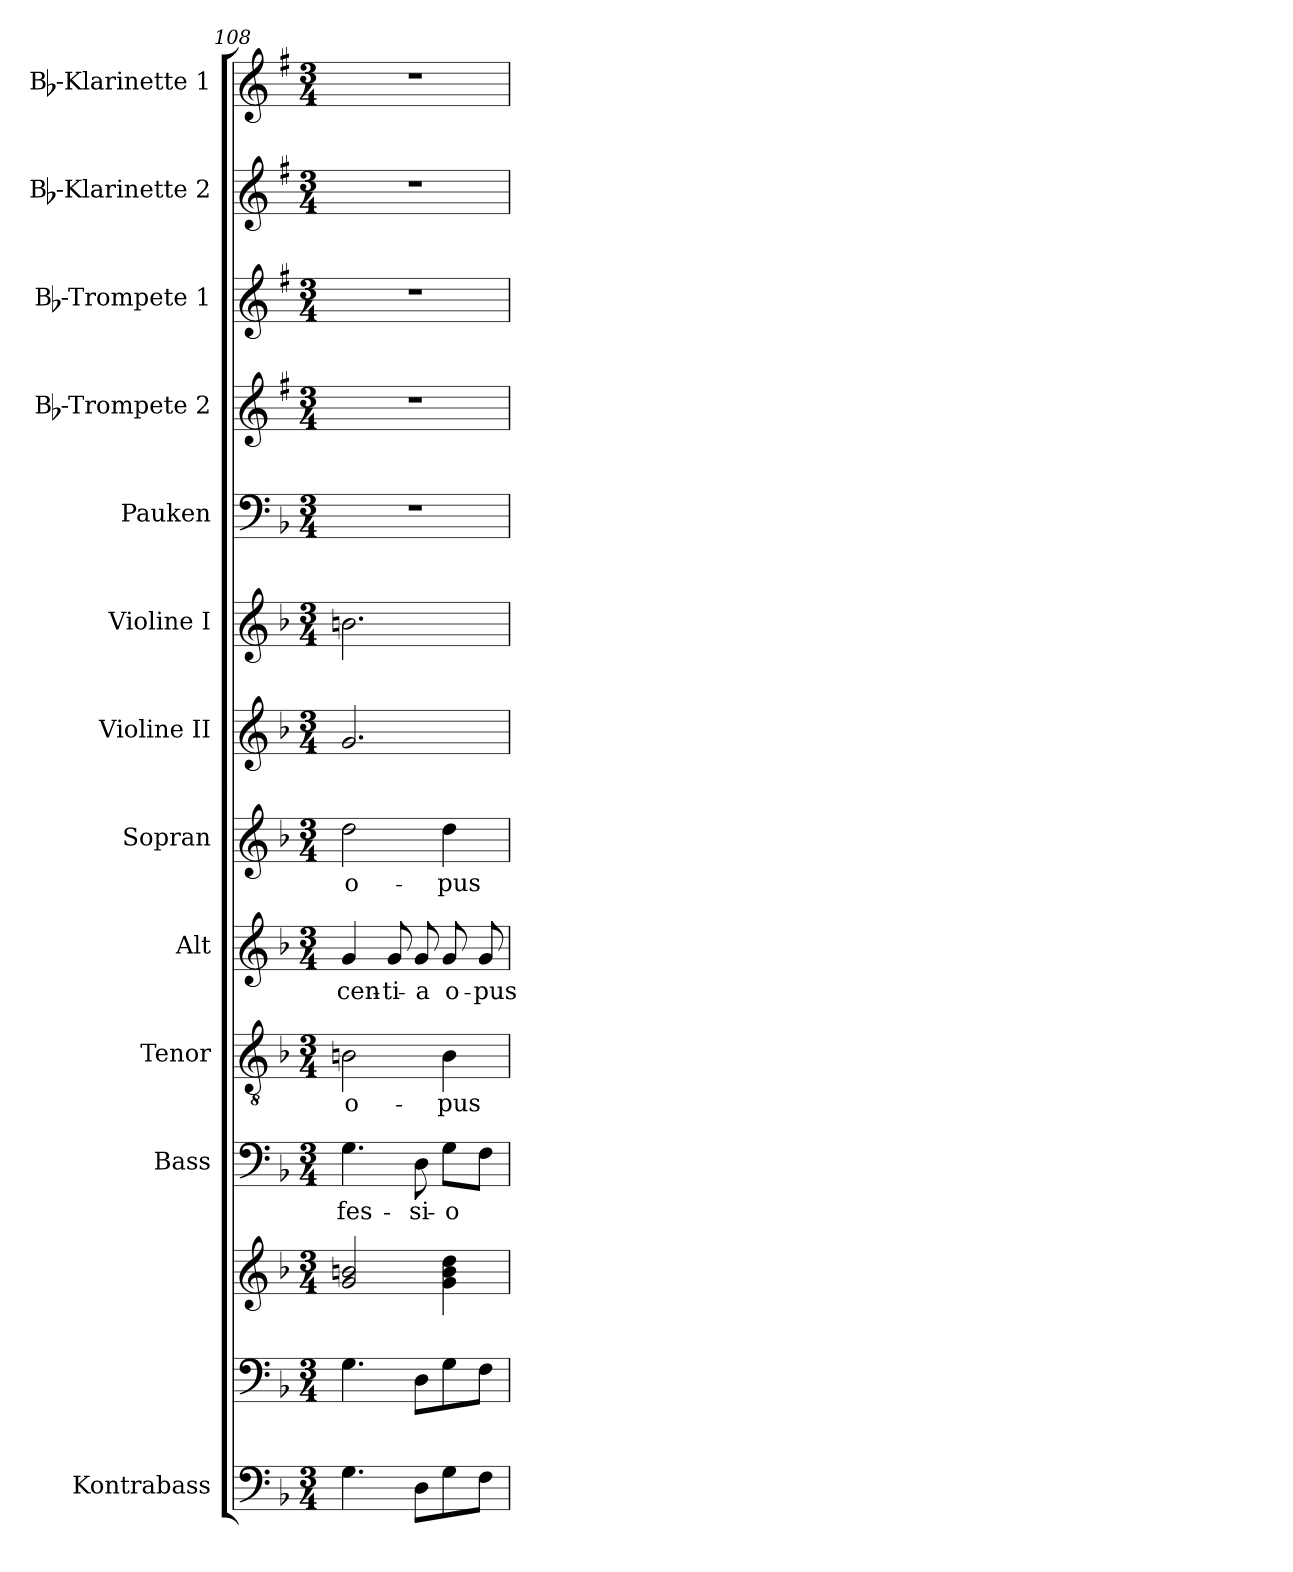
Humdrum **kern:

**kern	**kern	**kern	**kern	**text	**kern	**text	**kern	**text	**kern	**text	**kern	**kern	**kern	**kern	**kern	**kern	**kern
*part13	*part12	*part12	*part11	*part11	*part10	*part10	*part9	*part9	*part8	*part8	*part7	*part6	*part5	*part4	*part3	*part2	*part1
*staff14	*staff13	*staff12	*staff11	*staff11	*staff10	*staff10	*staff9	*staff9	*staff8	*staff8	*staff7	*staff6	*staff5	*staff4	*staff3	*staff2	*staff1
*I"Kontrabass	*	*	*I"Bass	*	*I"Tenor	*	*I"Alt	*	*I"Sopran	*	*I"Violine II	*I"Violine I	*I"Pauken	*I"Bb-Trompete 2	*I"Bb-Trompete 1	*I"Bb-Klarinette 2	*I"Bb-Klarinette 1
*I'Kb.	*	*	*I'B.	*	*I'T.	*	*I'A.	*	*I'S.	*	*I'Vl. II	*I'Vl. I	*I'Pk.	*I'Bb Trp. 2	*I'Bb Trp. 1	*I'Bb Kl. 2	*I'Bb Kl. 1
!!LO:PB:g=z
*clefF4	*clefF4	*clefG2	*clefF4	*	*clefGv2	*	*clefG2	*	*clefG2	*	*clefG2	*clefG2	*clefF4	*clefG2	*clefG2	*clefG2	*clefG2
*ITrd7c12	*	*	*	*	*	*	*	*	*	*	*	*	*	*ITrd1c2	*ITrd1c2	*ITrd1c2	*ITrd1c2
*k[b-]	*k[b-]	*k[b-]	*k[b-]	*	*k[b-]	*	*k[b-]	*	*k[b-]	*	*k[b-]	*k[b-]	*k[b-]	*k[b-]	*k[b-]	*k[b-]	*k[b-]
*F:	*F:	*F:	*F:	*	*F:	*	*F:	*	*F:	*	*F:	*F:	*F:	*F:	*F:	*F:	*F:
*M3/4	*M3/4	*M3/4	*M3/4	*	*M3/4	*	*M3/4	*	*M3/4	*	*M3/4	*M3/4	*M3/4	*M3/4	*M3/4	*M3/4	*M3/4
=108	=108	=108	=108	=108	=108	=108	=108	=108	=108	=108	=108	=108	=108	=108	=108	=108	=108
!	!	!	!	!LO:LY:b	!	!LO:LY:b	!	!LO:LY:b	!	!LO:LY:b	!	!	!	!	!	!	!
4.GG\	4.G\	2g/ 2bn/	4.G\	-fes-	2Bn\	o-	4g/	-cen-	2dd\	o-	2.g/	2.bn\	2.r	2.r	2.r	2.r	2.r
!	!	!	!	!	!	!	!	!LO:LY:b	!	!	!	!	!	!	!	!	!
.	.	.	.	.	.	.	8g/	-ti-	.	.	.	.	.	.	.	.	.
!	!	!	!	!LO:LY:b	!	!	!	!LO:LY:b	!	!	!	!	!	!	!	!	!
8DD\L	8D\L	.	8D\	-si-	.	.	8g/	-a	.	.	.	.	.	.	.	.	.
!	!	!	!	!LO:LY:b	!	!LO:LY:b	!	!LO:LY:b	!	!LO:LY:b	!	!	!	!	!	!	!
8GG\	8G\	4g\ 4b\ 4dd\	8G\L	-o	4B\	-pus	8g/	o-	4dd\	-pus	.	.	.	.	.	.	.
!	!	!	!	!	!	!	!	!LO:LY:b	!	!	!	!	!	!	!	!	!
8FF\J	8F\J	.	8F\J	.	.	.	8g/	-pus	.	.	.	.	.	.	.	.	.
=	=	=	=	=	=	=	=	=	=	=	=	=	=	=	=	=	=
*-	*-	*-	*-	*-	*-	*-	*-	*-	*-	*-	*-	*-	*-	*-	*-	*-	*-
